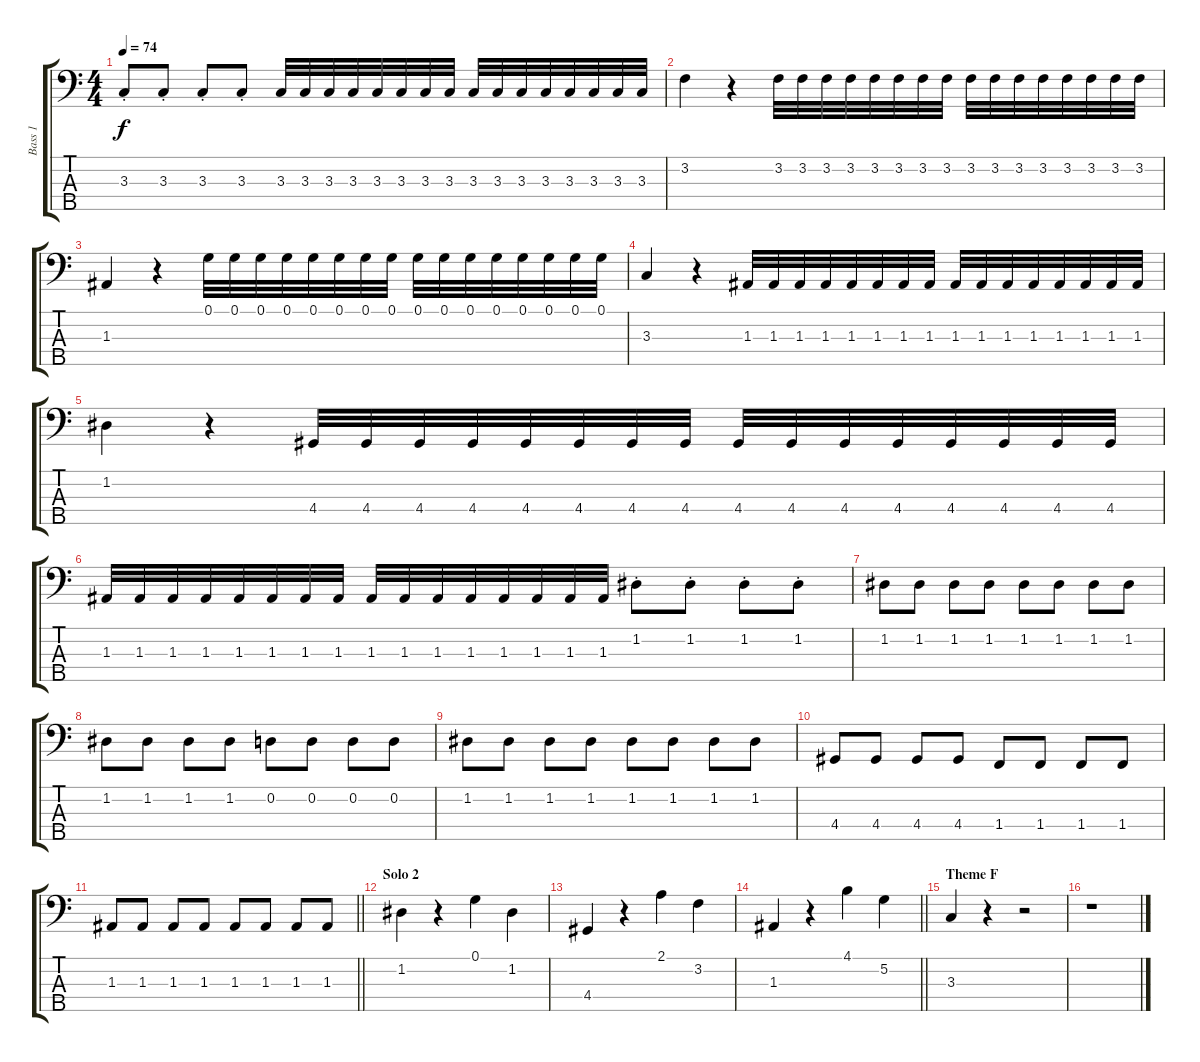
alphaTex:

\track ("Bass 1" "Bass 1") {instrument electricbassfinger}
\staff {score tabs}
\tuning (G2 D2 A1 E1 B0) {hide}
\ts (4 4)
\tempo 74
\clef f4
\ks c
3.3{st}.8{dy f} 3.3{st}.8 3.3{st}.8 3.3{st}.8 3.3.32 3.3.32 3.3.32 3.3.32 3.3.32 3.3.32 3.3.32 3.3.32 3.3.32 3.3.32 3.3.32 3.3.32 3.3.32 3.3.32 3.3.32 3.3.32 |
3.2.4 r.4 3.2.32 3.2.32 3.2.32 3.2.32 3.2.32 3.2.32 3.2.32 3.2.32 3.2.32 3.2.32 3.2.32 3.2.32 3.2.32 3.2.32 3.2.32 3.2.32 |
1.3.4 r.4 0.1.32 0.1.32 0.1.32 0.1.32 0.1.32 0.1.32 0.1.32 0.1.32 0.1.32 0.1.32 0.1.32 0.1.32 0.1.32 0.1.32 0.1.32 0.1.32 |
3.3.4 r.4 1.3.32 1.3.32 1.3.32 1.3.32 1.3.32 1.3.32 1.3.32 1.3.32 1.3.32 1.3.32 1.3.32 1.3.32 1.3.32 1.3.32 1.3.32 1.3.32 |
1.2.4 r.4 4.4.32 4.4.32 4.4.32 4.4.32 4.4.32 4.4.32 4.4.32 4.4.32 4.4.32 4.4.32 4.4.32 4.4.32 4.4.32 4.4.32 4.4.32 4.4.32 |
1.3.32 1.3.32 1.3.32 1.3.32 1.3.32 1.3.32 1.3.32 1.3.32 1.3.32 1.3.32 1.3.32 1.3.32 1.3.32 1.3.32 1.3.32 1.3.32 1.2{st}.8 1.2{st}.8 1.2{st}.8 1.2{st}.8 |
1.2.8 1.2.8 1.2.8 1.2.8 1.2.8 1.2.8 1.2.8 1.2.8 |
1.2.8 1.2.8 1.2.8 1.2.8 0.2.8 0.2.8 0.2.8 0.2.8 |
1.2.8 1.2.8 1.2.8 1.2.8 1.2.8 1.2.8 1.2.8 1.2.8 |
4.4.8 4.4.8 4.4.8 4.4.8 1.4.8 1.4.8 1.4.8 1.4.8 |
\barLineRight lightlight
1.3.8 1.3.8 1.3.8 1.3.8 1.3.8 1.3.8 1.3.8 1.3.8 |
\section ("" "Solo 2")
1.2.4 r.4 0.1.4 1.2.4 |
4.4.4 r.4 2.1.4 3.2.4 |
\barLineRight lightlight
1.3.4 r.4 4.1.4 5.2.4 |
\section ("" "Theme F")
3.3.4 r.4 r.2 |
r.1
